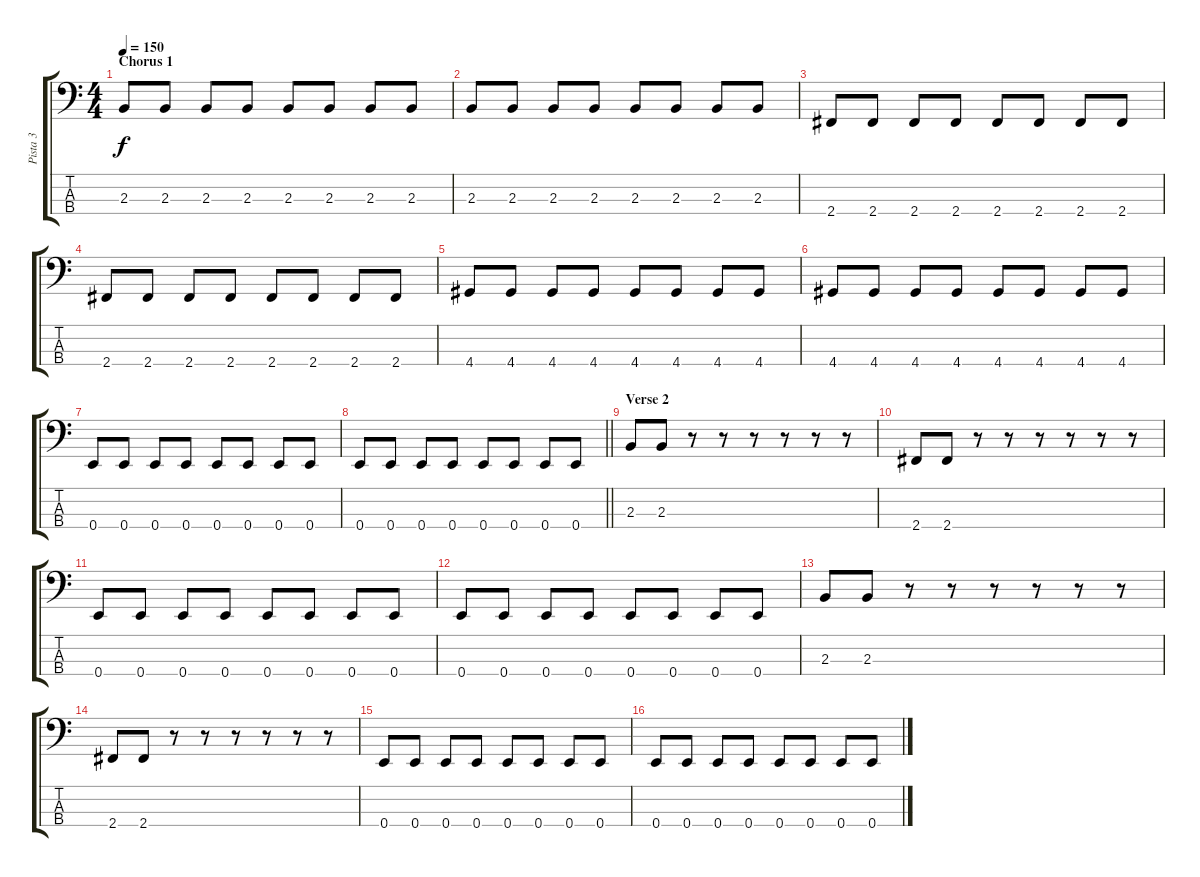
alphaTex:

\track ("Pista 3" "Pista 3") {instrument electricbassfinger}
\staff {score tabs}
\tuning (G2 D2 A1 E1) {hide}
\ts (4 4)
\section ("" "Chorus 1")
\tempo 150
\clef f4
\ks c
2.3.8{dy f} 2.3.8 2.3.8 2.3.8 2.3.8 2.3.8 2.3.8 2.3.8 |
2.3.8 2.3.8 2.3.8 2.3.8 2.3.8 2.3.8 2.3.8 2.3.8 |
2.4.8 2.4.8 2.4.8 2.4.8 2.4.8 2.4.8 2.4.8 2.4.8 |
2.4.8 2.4.8 2.4.8 2.4.8 2.4.8 2.4.8 2.4.8 2.4.8 |
4.4.8 4.4.8 4.4.8 4.4.8 4.4.8 4.4.8 4.4.8 4.4.8 |
4.4.8 4.4.8 4.4.8 4.4.8 4.4.8 4.4.8 4.4.8 4.4.8 |
0.4.8 0.4.8 0.4.8 0.4.8 0.4.8 0.4.8 0.4.8 0.4.8 |
\barLineRight lightlight
0.4.8 0.4.8 0.4.8 0.4.8 0.4.8 0.4.8 0.4.8 0.4.8 |
\section ("" "Verse 2")
2.3.8 2.3.8 r.8 r.8 r.8 r.8 r.8 r.8 |
2.4.8 2.4.8 r.8 r.8 r.8 r.8 r.8 r.8 |
0.4.8 0.4.8 0.4.8 0.4.8 0.4.8 0.4.8 0.4.8 0.4.8 |
0.4.8 0.4.8 0.4.8 0.4.8 0.4.8 0.4.8 0.4.8 0.4.8 |
2.3.8 2.3.8 r.8 r.8 r.8 r.8 r.8 r.8 |
2.4.8 2.4.8 r.8 r.8 r.8 r.8 r.8 r.8 |
0.4.8 0.4.8 0.4.8 0.4.8 0.4.8 0.4.8 0.4.8 0.4.8 |
0.4.8 0.4.8 0.4.8 0.4.8 0.4.8 0.4.8 0.4.8 0.4.8
